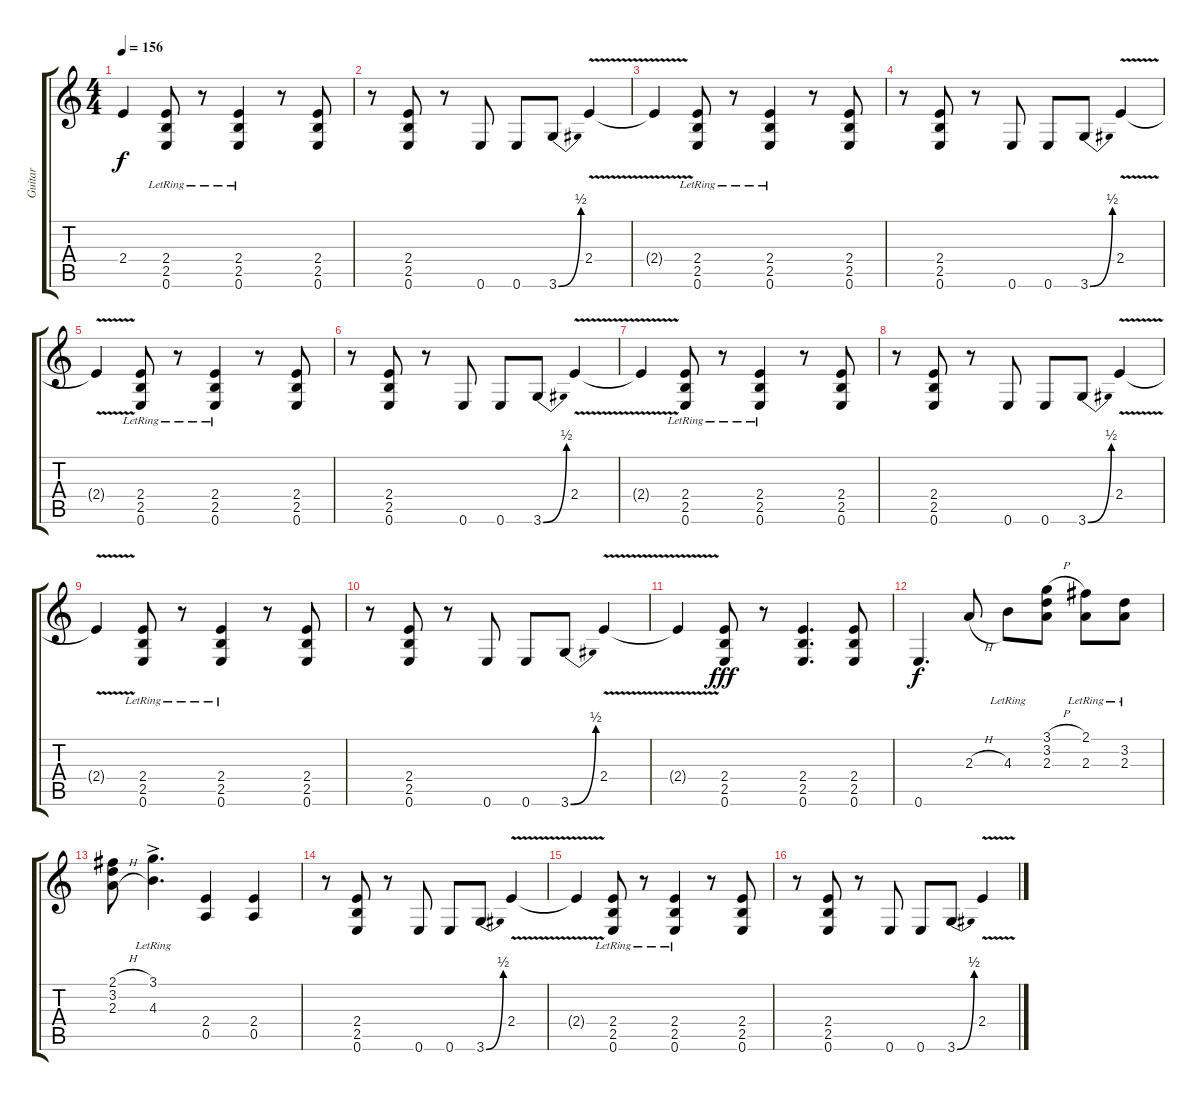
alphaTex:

\track ("Guitar" "Guitar") {instrument overdrivenguitar}
\staff {score tabs}
\tuning (E4 B3 G3 D3 A2 E2) {hide}
\ts (4 4)
\tempo 156
\clef g2
\ks c
2.4{t}.4{dy f} (2.4 2.5{lr} 0.6{lr}).8 r.8 (2.4 2.5{lr} 0.6{lr}).4 r.8 (2.4 2.5 0.6).8 |
r.8 (2.4 2.5 0.6).8 r.8 0.6.8 0.6.8 3.6{be (bend 0 0 60 2)}.8 2.4{v}.4 |
2.4{t}.4 (2.4 2.5{lr} 0.6{lr}).8 r.8 (2.4 2.5{lr} 0.6{lr}).4 r.8 (2.4 2.5 0.6).8 |
r.8 (2.4 2.5 0.6).8 r.8 0.6.8 0.6.8 3.6{be (bend 0 0 60 2)}.8 2.4{v}.4 |
2.4{t}.4 (2.4 2.5{lr} 0.6{lr}).8 r.8 (2.4 2.5{lr} 0.6{lr}).4 r.8 (2.4 2.5 0.6).8 |
r.8 (2.4 2.5 0.6).8 r.8 0.6.8 0.6.8 3.6{be (bend 0 0 60 2)}.8 2.4{v}.4 |
2.4{t}.4 (2.4 2.5{lr} 0.6{lr}).8 r.8 (2.4 2.5{lr} 0.6{lr}).4 r.8 (2.4 2.5 0.6).8 |
r.8 (2.4 2.5 0.6).8 r.8 0.6.8 0.6.8 3.6{be (bend 0 0 60 2)}.8 2.4{v}.4 |
2.4{t}.4 (2.4 2.5{lr} 0.6{lr}).8 r.8 (2.4 2.5{lr} 0.6{lr}).4 r.8 (2.4 2.5 0.6).8 |
r.8 (2.4 2.5 0.6).8 r.8 0.6.8 0.6.8 3.6{be (bend 0 0 60 2)}.8 2.4{v}.4 |
2.4{t}.4 (2.4 2.5 0.6).8{dy fff} r.8 (2.4 2.5 0.6).4{d} (2.4 2.5 0.6).8 |
0.6.4{d dy f} 2.3{h}.8 4.3{lr}.8 (3.1{h} 3.2 2.3).8 (2.1{lr} 2.3{lr}).8 (3.2{lr} 2.3{lr}).8 |
(2.1{h} 3.2 2.3{h}).8 (3.1{ac lr} 4.3{ac lr}).4{d} (2.4 0.5).4 (2.4 0.5).4 |
r.8 (2.4 2.5 0.6).8 r.8 0.6.8 0.6.8 3.6{be (bend 0 0 60 2)}.8 2.4{v}.4 |
2.4{t}.4 (2.4 2.5{lr} 0.6{lr}).8 r.8 (2.4 2.5{lr} 0.6{lr}).4 r.8 (2.4 2.5 0.6).8 |
r.8 (2.4 2.5 0.6).8 r.8 0.6.8 0.6.8 3.6{be (bend 0 0 60 2)}.8 2.4{v}.4
